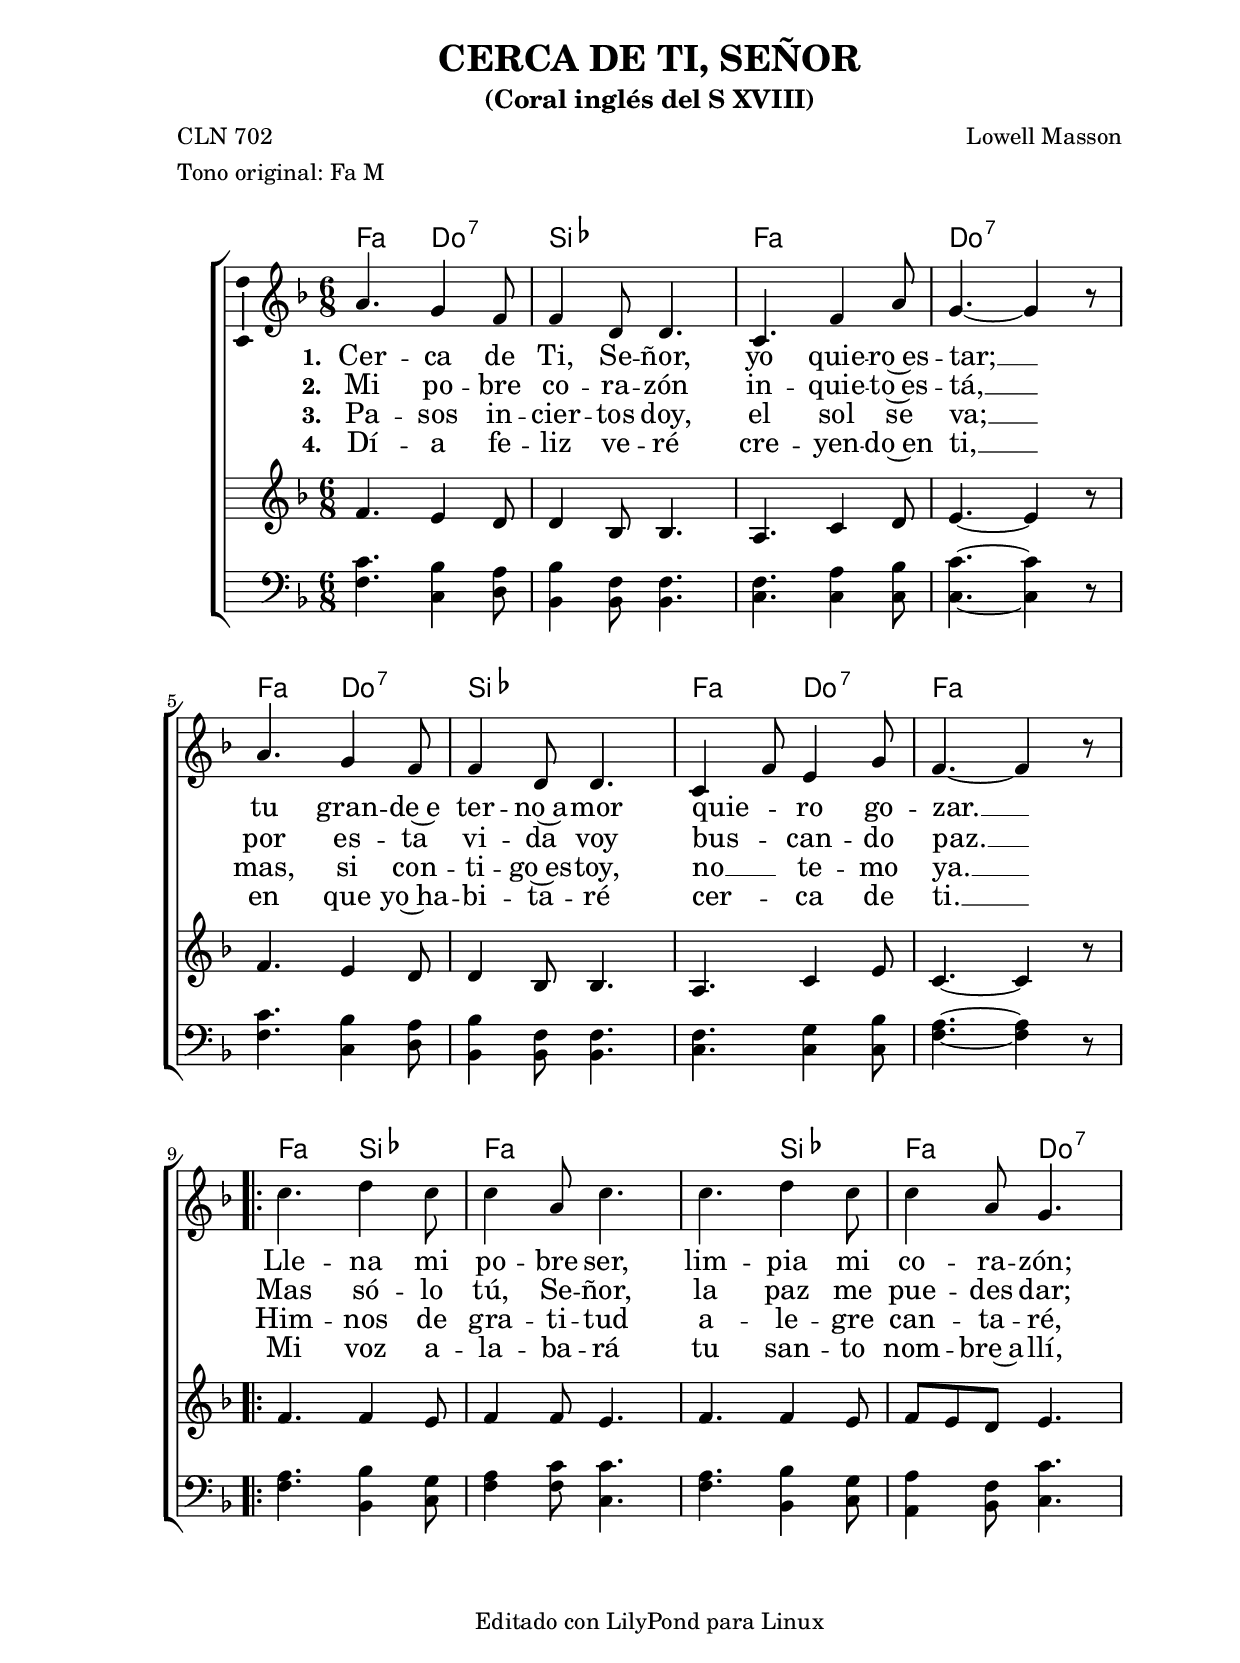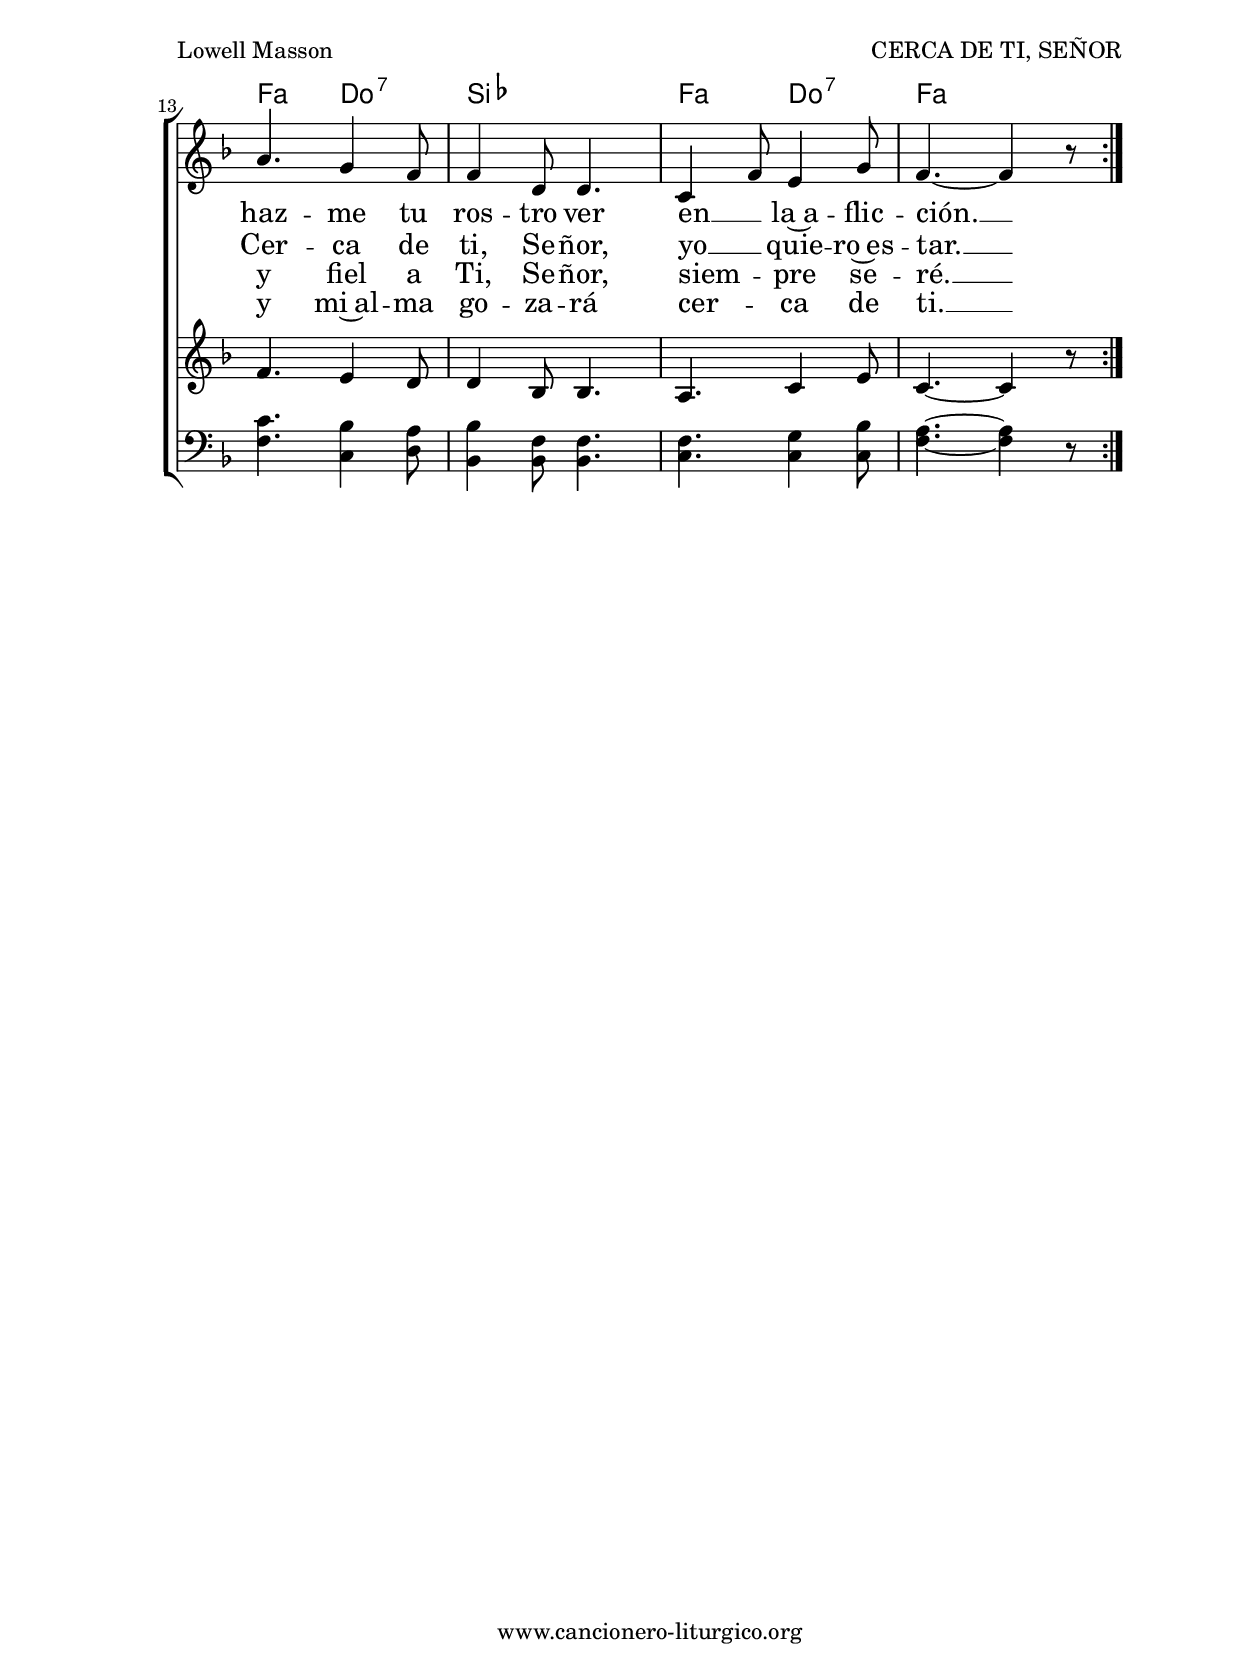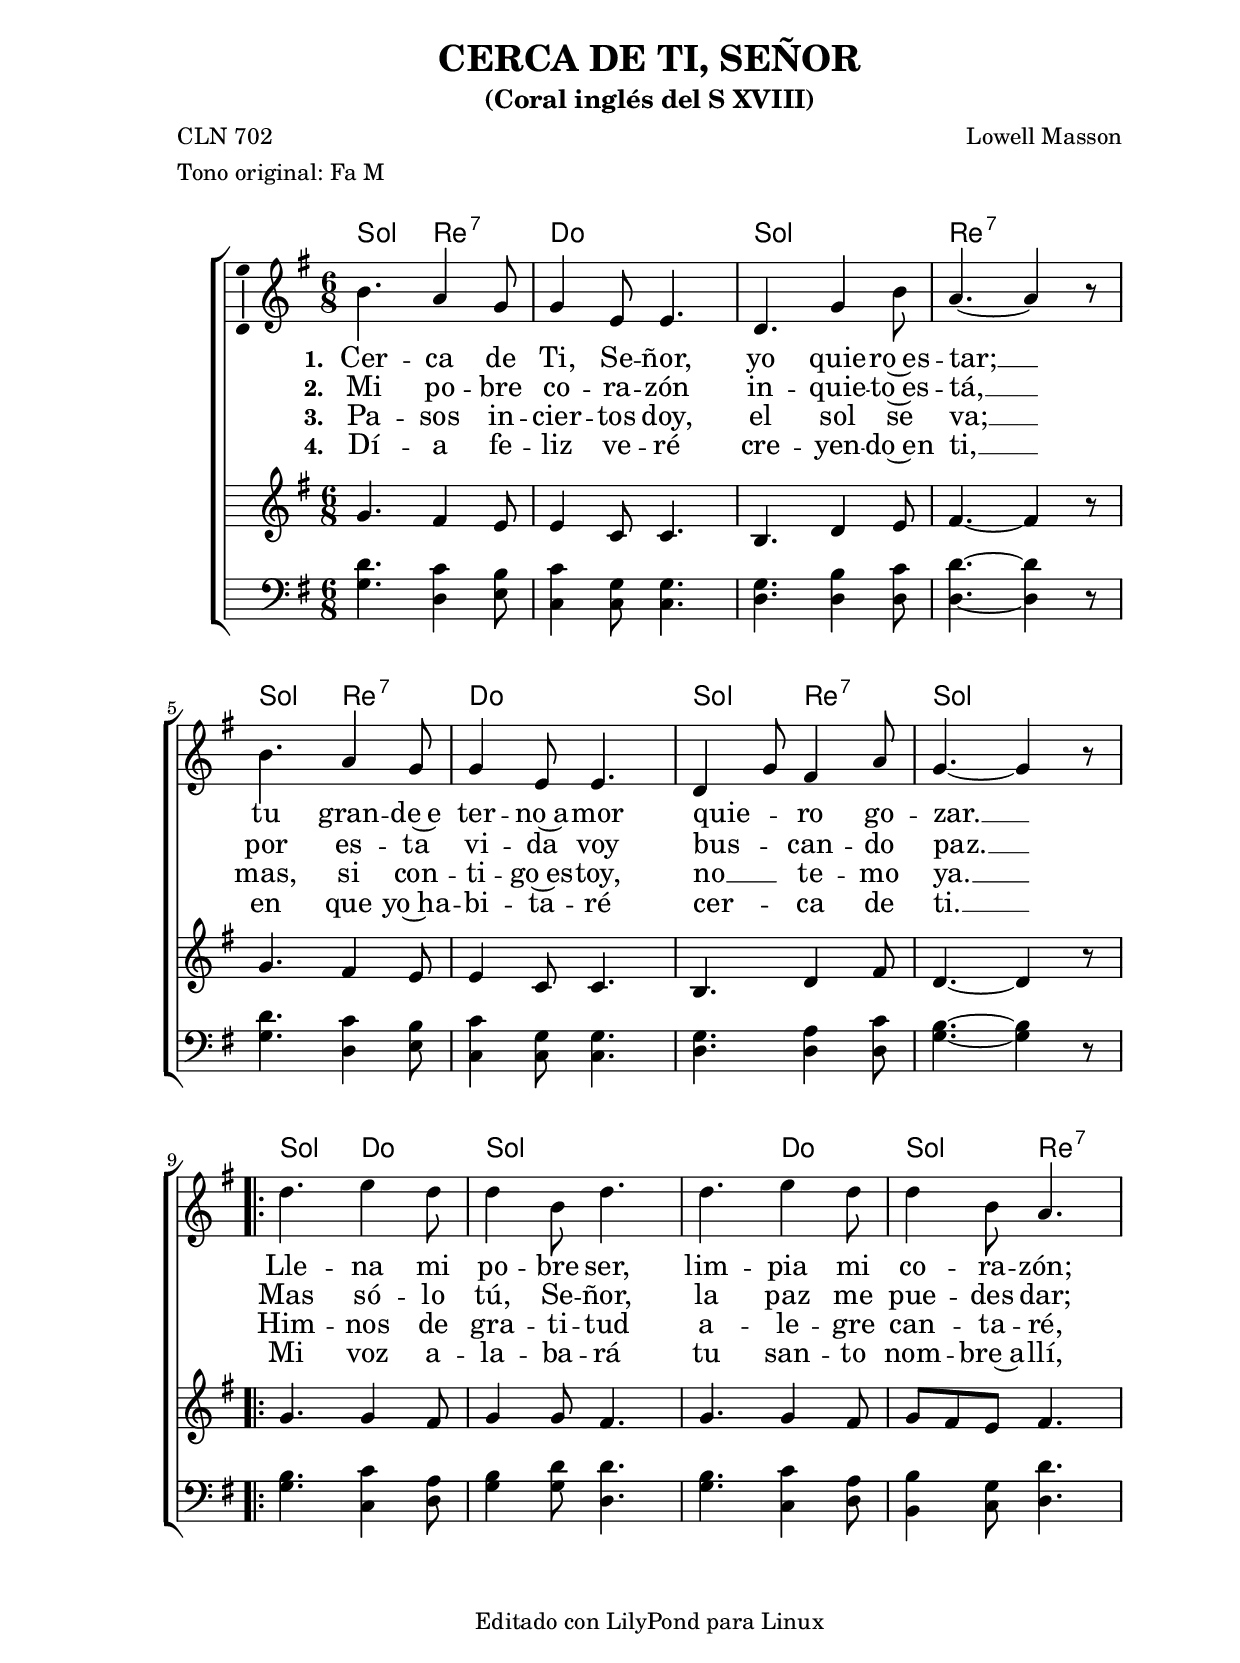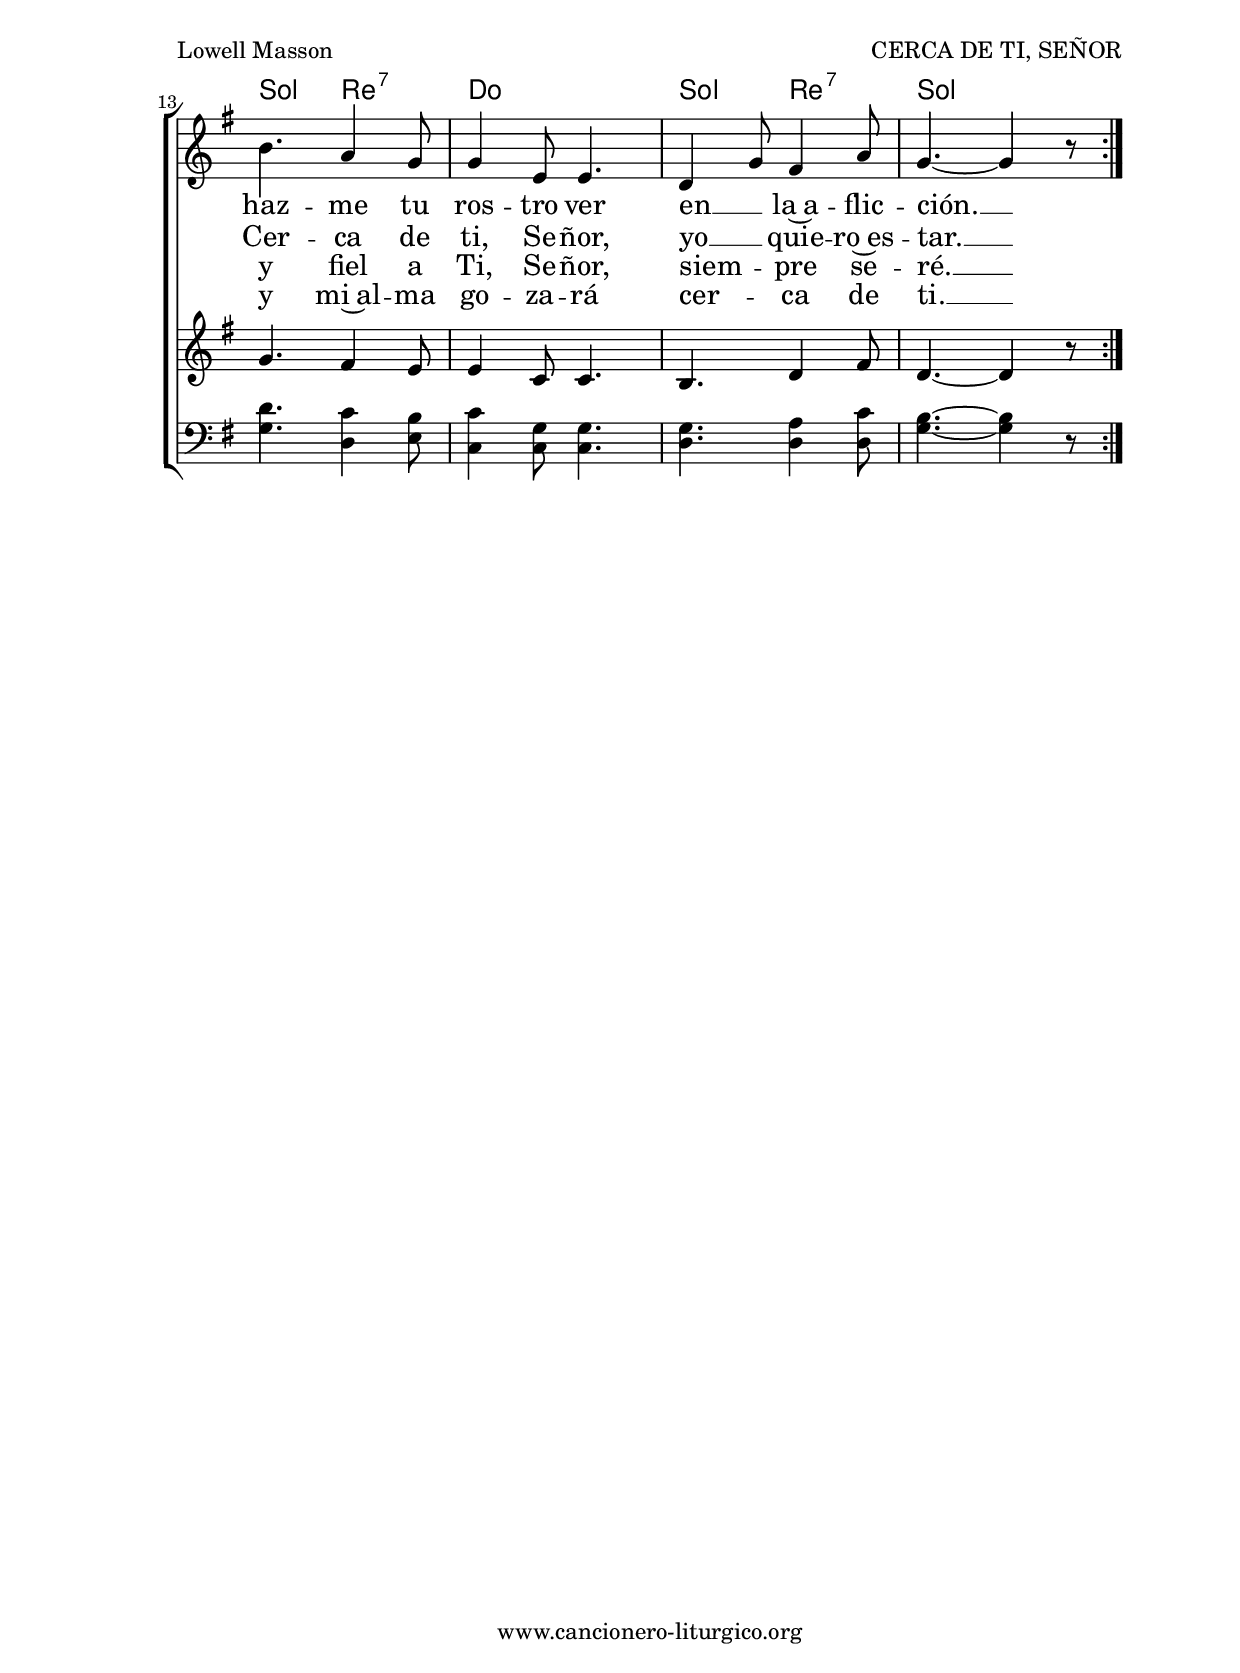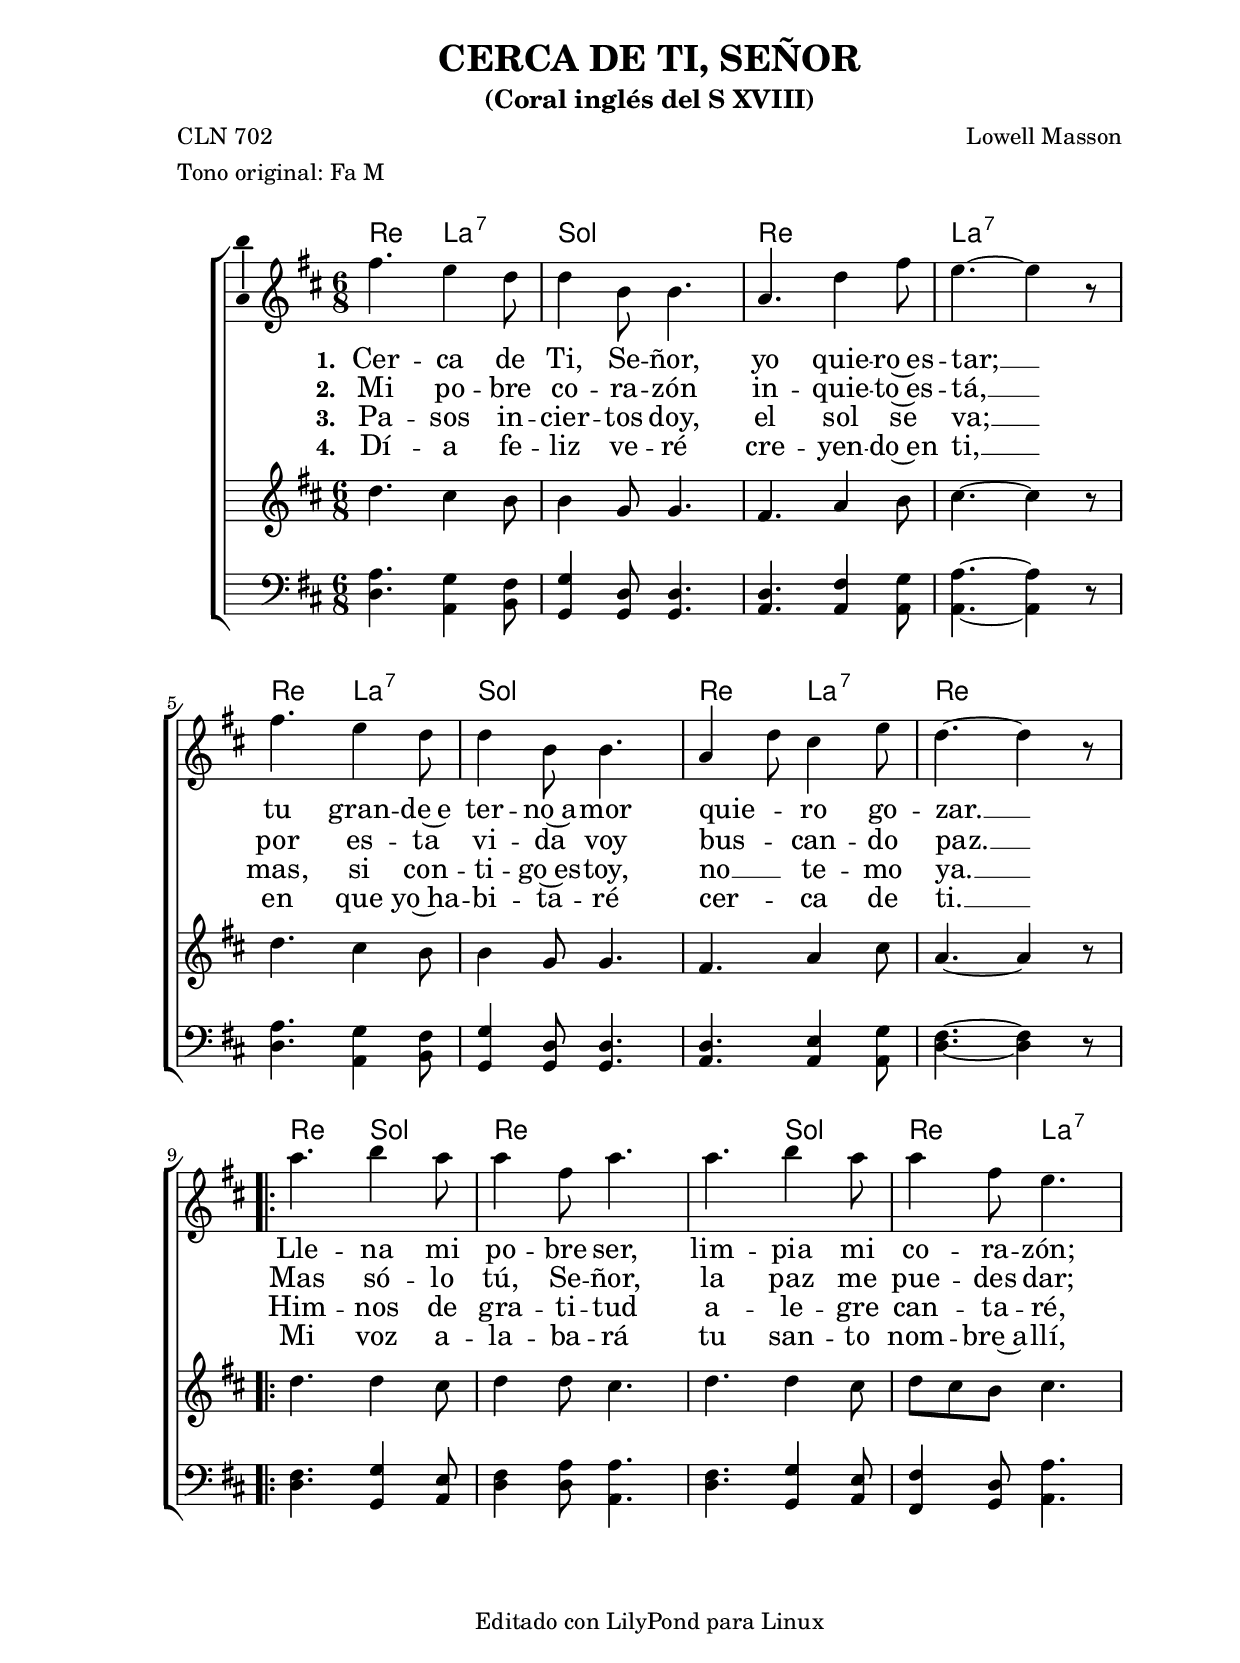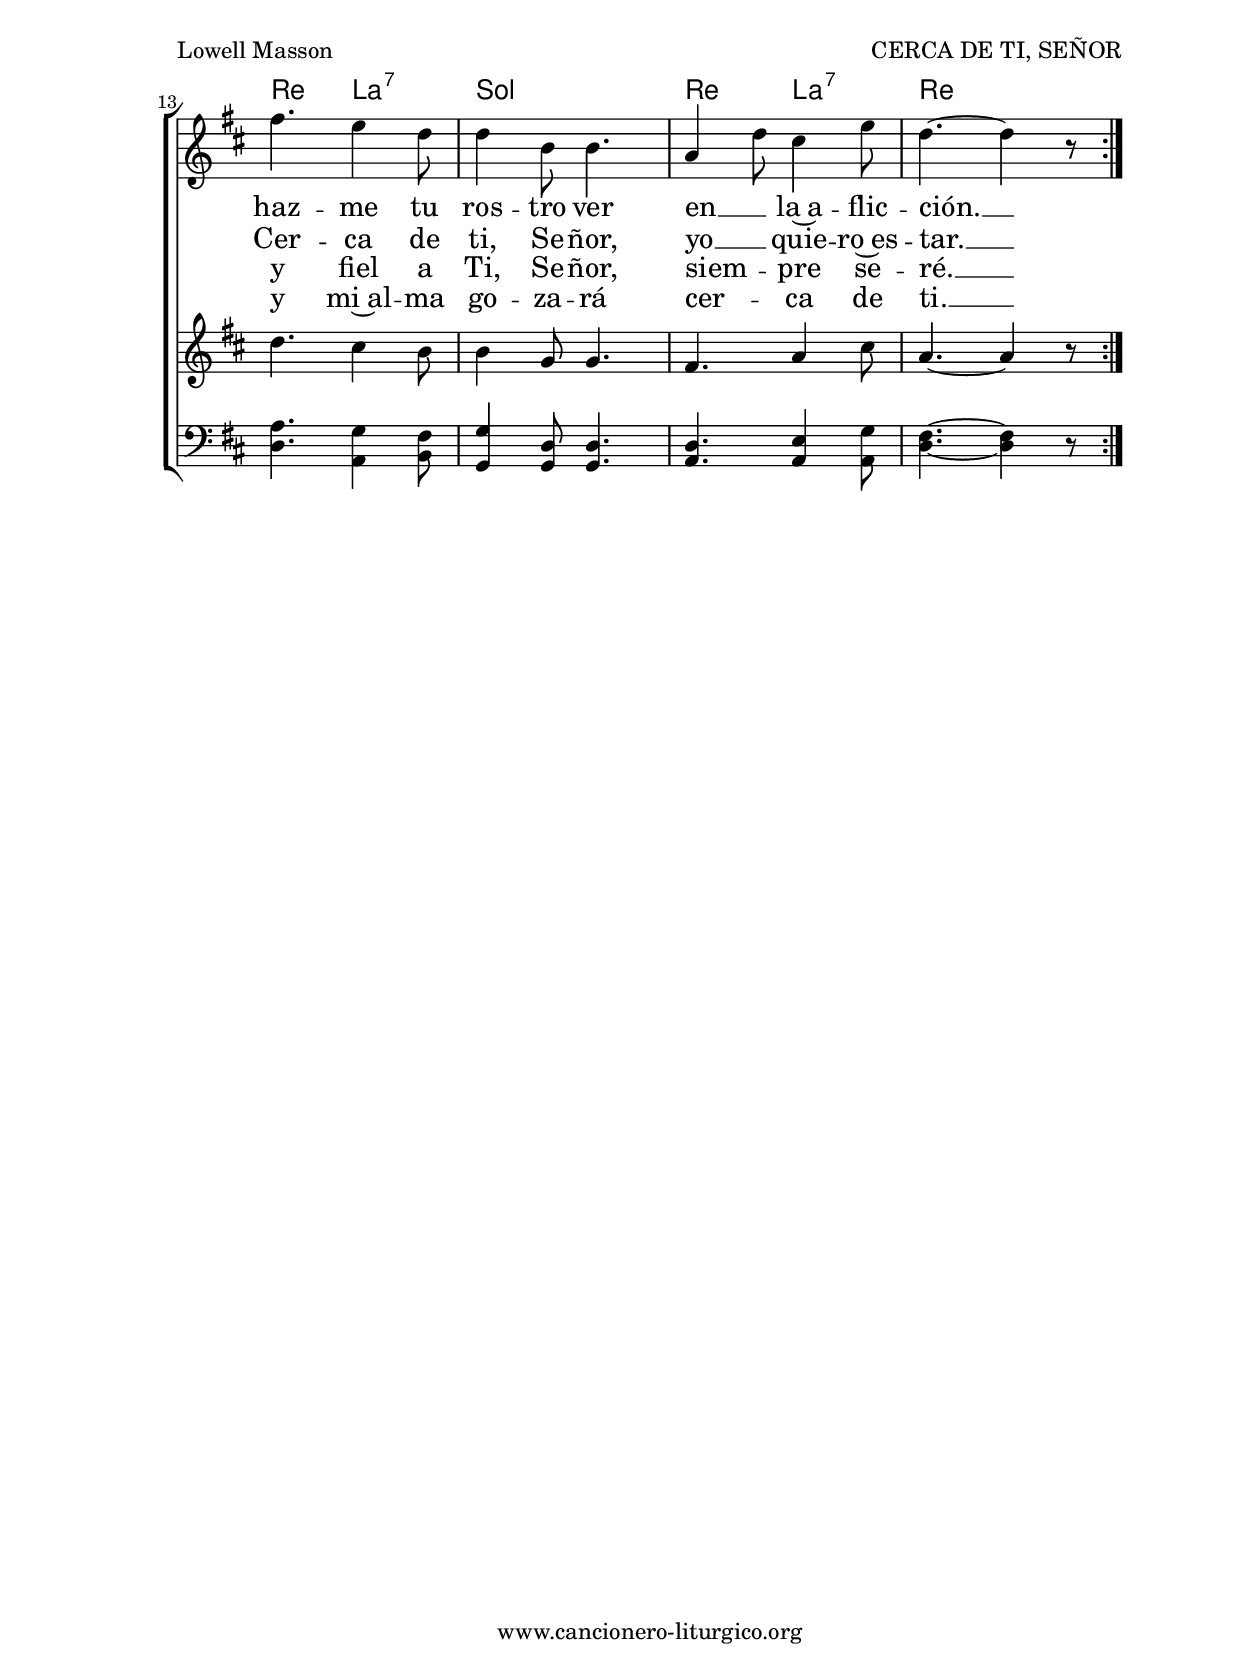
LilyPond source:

%
%para convertir .midi en .wav:
%timidity filename.midi -Ow -o finename.wav
%
%
%Para convertir de .wav a .mp3:
%lame -h -m j filename.wav
%
%
%para escuchar el midi:
%timidity nombrefichero.midi
%


%versión de lilypond para la que se ha escrito esta partitura:
\version "2.16.0"

	%Tamaño papel
	#(set-default-paper-size "a4")
	%Tamaño partitura
	#(set-global-staff-size 20)
	%No responde al pulsar sobre una nota
	#(ly:set-option 'point-and-click #f)

%parámetros del encabezamiento:
\header {
	title = "CERCA DE TI, SEÑOR"
	subtitle = "(Coral inglés del S XVIII)"
	composer = "Lowell Masson"
	poet = "CLN 702"
	meter = "Tono original: Fa M"
	arranger = ""
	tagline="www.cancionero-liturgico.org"
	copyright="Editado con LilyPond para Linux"
	}

%parámetros asociados al papel:
\paper  {
	oddHeaderMarkup = \markup {\fill-line { \on-the-fly #not-first-page \fromproperty #'header:title \on-the-fly #not-first-page \fromproperty #'header:composer }}
	evenHeaderMarkup = \markup {\fill-line { \fromproperty #'header:composer \fromproperty #'header:title }}
	#(set-paper-size "a4")
	print-page-number = ##f
	first-page-number = 1
	print-first-page-number = ##f
%	head-separation = 3.0 \cm
	top-margin = 2.0 \cm
	bottom-margin = 0.5\cm
%%%	bottom-margin = -2.0\cm
	left-margin = 3.0 \cm
	line-width = 16.0 \cm 
	indent = 8\mm
	interscoreline = 2.\mm
	between-system-space = 15\mm
%	para que las partituras no llenen la hoja:
	ragged-bottom = ##t
%	idem para la última hoja:
	ragged-last-bottom = ##f
%	para que las partituras llenen el ancho del papel:
	ragged-last = ##f
	after-title-space = 2.5 \cm
%page-count=1
%system-count=8

	%Flexible Vertical Spacing
%	markup-markup-spacing =
%	#'((basic-distance . 15) (minimum-distance . 15) (padding . 3))
	markup-system-spacing =
	#'((basic-distance . 15) (minimum-distance . 15) (padding . 3))
	system-system-spacing =
	#'((basic-distance . 15) (minimum-distance . 15) (padding . 3))
	score-system-spacing =
	#'((basic-distance . 15) (minimum-distance . 15) (padding . 5))
%	top-system-spacing = % header
%	#'((basic-distance . 8) (minimum-distance . 0) (padding . 0))
%	top-markup-spacing =
%	#'((basic-distance . 20) (minimum-distance . 20) (padding . 0))
	last-bottom-spacing = % footer
	#'((basic-distance . 5) (minimum-distance . 5) (padding . 0))
%	score-markup-spacing =
%	#'((basic-distance . 16) (minimum-distance . 13) (padding . 0))

	}


%parámetros que afectan a toda la partitura:
global =  {
	%clave de sol (G):
	\clef G
%%%	\transpose g e
	%armadura:
	\key f \major
	\tempo 4=80
	\set Score.tempoHideNote = ##t
	}


acordes = {
	\italianChords
	\chordmode {
%%%	\transpose g e
{

f4. c:7 bes s
f s c:7 s
f c:7 bes s
f c:7 f s

	\repeat volta 2 {

f bes f s
f bes f c:7
f c:7 bes s
f c:7 f s

}

	}
	}
}

melodia = 
%%%\transpose g e
{
	\relative c''{

	\time 6/8

a4. g4 f8
f4 d8 d4.
c4. f4 a8
g4.~ g4 r8

a4. g4 f8
f4 d8 d4.
c4 f8 e4 g8
f4.~ f4 r8
%	\bar "||"

\break

	\repeat volta 2 {

c'4. d4 c8
c4 a8 c4.
c4. d4 c8
c4 a8 g4.
a4. g4 f8
f4 d8 d4.
c4 f8 e4 g8
f4.~ f4 r8

}

%	\bar "|."
	}
	}



melodiados = 
%%%\transpose g e
{
	\relative c'{

	\time 6/8

f4. e4 d8
d4 bes8 bes4.
a4. c4 d8
e4.~ e4 r8

f4. e4 d8
d4 bes8 bes4.
a4. c4 e8
c4.~ c4 r8
%	\bar "||"

\break

	\repeat volta 2 {

f4. f4 e8
f4 f8 e4.
f4. f4 e8
f8 e8 d8 e4.
f4. e4 d8
d4 bes8 bes4.
a4. c4 e8
c4.~ c4 r8

}

%	\bar "|."
	}
	}


organo = 
%%%\transpose g e
{
	%clave de fa (F):
	\clef F

	\relative c{

	\time 6/8

<f c'>4. <c bes'>4 <d a'>8
<bes bes'>4 <bes f'>8 <bes f'>4.
<c f>4. <c a'>4 <c bes'>8
<c c'>4.~ <c c'>4 r8

<f c'>4. <c bes'>4 <d a'>8
<bes bes'>4 <bes f'>8 <bes f'>4.
<c f>4. <c g'>4 <c bes'>8
<f a>4.~ <f a>4 r8
%	\bar "||"

\break

	\repeat volta 2 {

<f a>4. <bes, bes'>4 <c g'>8
<f a>4 <f c'>8 <c c'>4.
<f a>4. <bes, bes'>4 <c g'>8
<a a'>4 <bes f'>8 <c c'>4.
<f c'>4. <c bes'>4 <d a'>8
<bes bes'>4 <bes f'>8 <bes f'>4.
<c f>4. <c g'>4 <c bes'>8
<f a>4.~ <f a>4 r8

}

%	\bar "|."
	}
	}





texto = \lyricmode {
\set stanza =#"1. " Cer -- ca de Ti, Se -- ñor, yo quie -- ro~es -- tar; __
tu gran -- de~e ter -- no~a -- mor quie -- _ ro go -- zar. __
Lle -- na mi po -- bre ser, lim -- pia mi co -- ra -- zón;
haz -- me tu ros -- tro ver en __ _ la~a -- flic -- ción. __

	}

textodos = \lyricmode {
\set stanza =#"2. " Mi po -- bre co -- ra -- zón in -- quie -- to~es -- tá, __
por es -- ta vi -- da voy bus -- _ can -- do paz. __
Mas só -- lo tú, Se -- ñor, la paz me pue -- des dar;
Cer -- ca de ti, Se -- ñor, yo __ _ quie -- ro~es -- tar. __

	}

textotres = \lyricmode {
\set stanza =#"3. " Pa -- sos in -- cier -- tos doy, el sol se va; __
mas, si con -- ti -- go~es -- toy, no __ _ te -- mo ya. __
Him -- nos de gra -- ti -- tud a -- le -- gre can -- ta -- ré,
y fiel a Ti, Se -- ñor, siem -- _ pre se -- ré. __

	}

textocuatro = \lyricmode {
\set stanza =#"4. " Dí -- a fe -- liz ve -- ré cre -- yen -- do~en ti, __
en que yo~ha -- bi -- ta -- ré cer -- _ ca de ti. __
Mi voz a -- la -- ba -- rá tu san -- to nom -- bre~a -- llí,
y mi~al -- ma go -- za -- rá cer -- _ ca de ti. __

	}


acordesStaff = \context ChordNames = acordesStaff <<
	\set chordChanges = ##t
	\acordes
	>>


vozStaff = \context Voice = vozStaff
\with {\consists "Ambitus_engraver"}
<<
%	\set Staff.instrumentName = ""
%	\set Staff.shortInstrumentName = ""
%	\set Staff.midiInstrument = #"clarinet"
%	\set Staff.midiInstrument = #"cello"
	\set Staff.midiInstrument = #"flute"
%	\set Staff.midiInstrument = #"electric guitar (jazz)"
%	\set Staff.midiInstrument = #"english horn"
%	\set Staff.midiInstrument = #"violin"
%	\set Staff.midiInstrument = #"glockenspiel"
	\set Staff.midiMinimumVolume = #0.7
	\set Staff.midiMaximumVolume = #0.9
	\global
	\melodia
	>>

vozdosStaff = \context Voice = vozdosStaff
<<
	\override Staff.StaffSymbol #'staff-space = #(magstep -0.35)
	\set Staff.midiInstrument = #"english horn"
	\set Staff.midiMinimumVolume = #0.7
	\set Staff.midiMaximumVolume = #0.9
	\global
	\melodiados
	>>

organoStaff = \context Voice = organoStaff
<<
	\override Staff.StaffSymbol #'staff-space = #(magstep -0.35)
	\set Staff.midiInstrument = #"violin"
	\set Staff.midiMinimumVolume = #0.7
	\set Staff.midiMaximumVolume = #0.9
	\global
	\relative c' \organo
	>>

textoStaff = \context Lyrics = textoStaff <<
	\lyricsto vozStaff \texto
	>>

textodosStaff = \context Lyrics = textodosStaff <<
	\lyricsto vozStaff \textodos
	>>

textotresStaff = \context Lyrics = textotresStaff <<
	\lyricsto vozStaff \textotres
	>>

textocuatroStaff = \context Lyrics = textocuatroStaff <<
	\lyricsto vozStaff \textocuatro
	>>

\book {
	\score {
		\context ChoirStaff {
%			\override StaffGroup.SystemStartBracket #'collapse-height = #1
%			\override Score.SystemStartBar #'collapse-height = #1
			<<
			\acordesStaff
			\vozStaff
			\textoStaff
			\textodosStaff
			\textotresStaff
			\textocuatroStaff
			\vozdosStaff
			\organoStaff
			>>
			}
		\layout {
	    		\context {
				\Lyrics
				\override LyricText #'font-size = #2
				}
	   		 \context {
				\Score
				\override StaffSymbol #'staff-space = #(magstep +3)
				}
			}
		}
	\score {
		\unfoldRepeats
		\context ChoirStaff {
			<<
			\acordesStaff
			\vozStaff
			\vozdosStaff
			\organoStaff
			>>
			}
		\midi {
	  		\context {
	  			\Score
				tempoWholesPerMinute = #(ly:make-moment 70 4)
				}
			}
		}
	}



#(define output-suffix "C")
\book {
	\score {
		\context ChoirStaff {
%			\override StaffGroup.SystemStartBracket #'collapse-height = #1
%			\override Score.SystemStartBar #'collapse-height = #1
\transpose c d
			<<
			\acordesStaff
			\vozStaff
			\textoStaff
			\textodosStaff
			\textotresStaff
			\textocuatroStaff
			\vozdosStaff
			\organoStaff
			>>
			}
		\layout {
	    		\context {
				\Lyrics
				\override LyricText #'font-size = #2
				}
	   		 \context {
				\Score
				\override StaffSymbol #'staff-space = #(magstep +3)
				}
			}
		}
	}

#(define output-suffix "S")
\book {
	\score {
		\context ChoirStaff {
%			\override StaffGroup.SystemStartBracket #'collapse-height = #1
%			\override Score.SystemStartBar #'collapse-height = #1
\transpose c a
			<<
			\acordesStaff
			\vozStaff
			\textoStaff
			\textodosStaff
			\textotresStaff
			\textocuatroStaff
			\vozdosStaff
\transpose a a,
			\organoStaff
			>>
			}
		\layout {
	    		\context {
				\Lyrics
				\override LyricText #'font-size = #2
				}
	   		 \context {
				\Score
				\override StaffSymbol #'staff-space = #(magstep +3)
				}
			}
		}
	}


